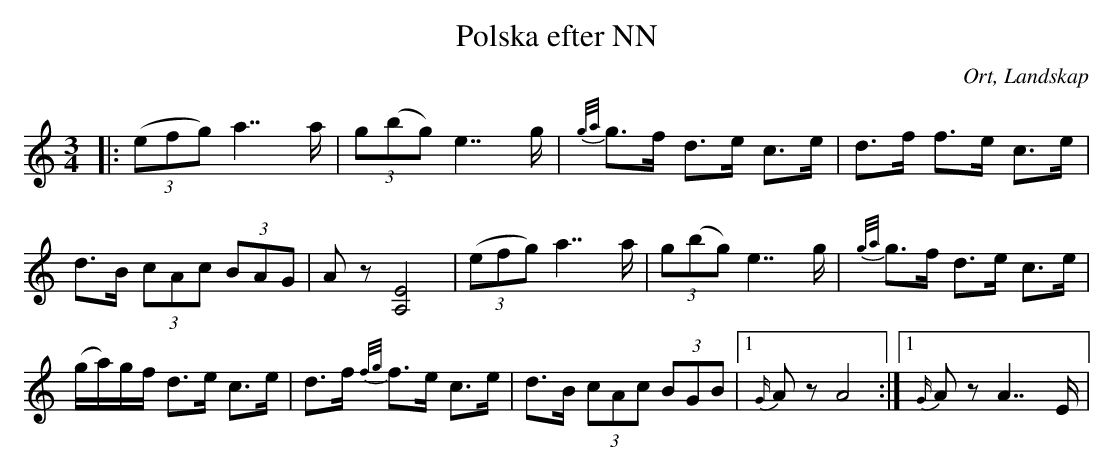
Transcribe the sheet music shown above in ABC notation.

X:1
T:Polska efter NN
O:Ort, Landskap
M:3/4
L:1/8
K:C
|:((3efg) a7/2 a/|(3g(bg) e7/2 g/|{g/a/}g>f d>e c>e|d>f f>e c>e|
d>B (3cAc (3BAG|A z [A,4E4]|((3efg) a7/2 a/|(3g(bg) e7/2 g/|{g/a/}g>f d>e c>e|
(g/a/)g/f/ d>e c>e|d>f {f/g/}f>e c>e|d>B (3cAc (3BGB|1 {G/}A z A4:|1 {G/}A z A7/2 E/|
